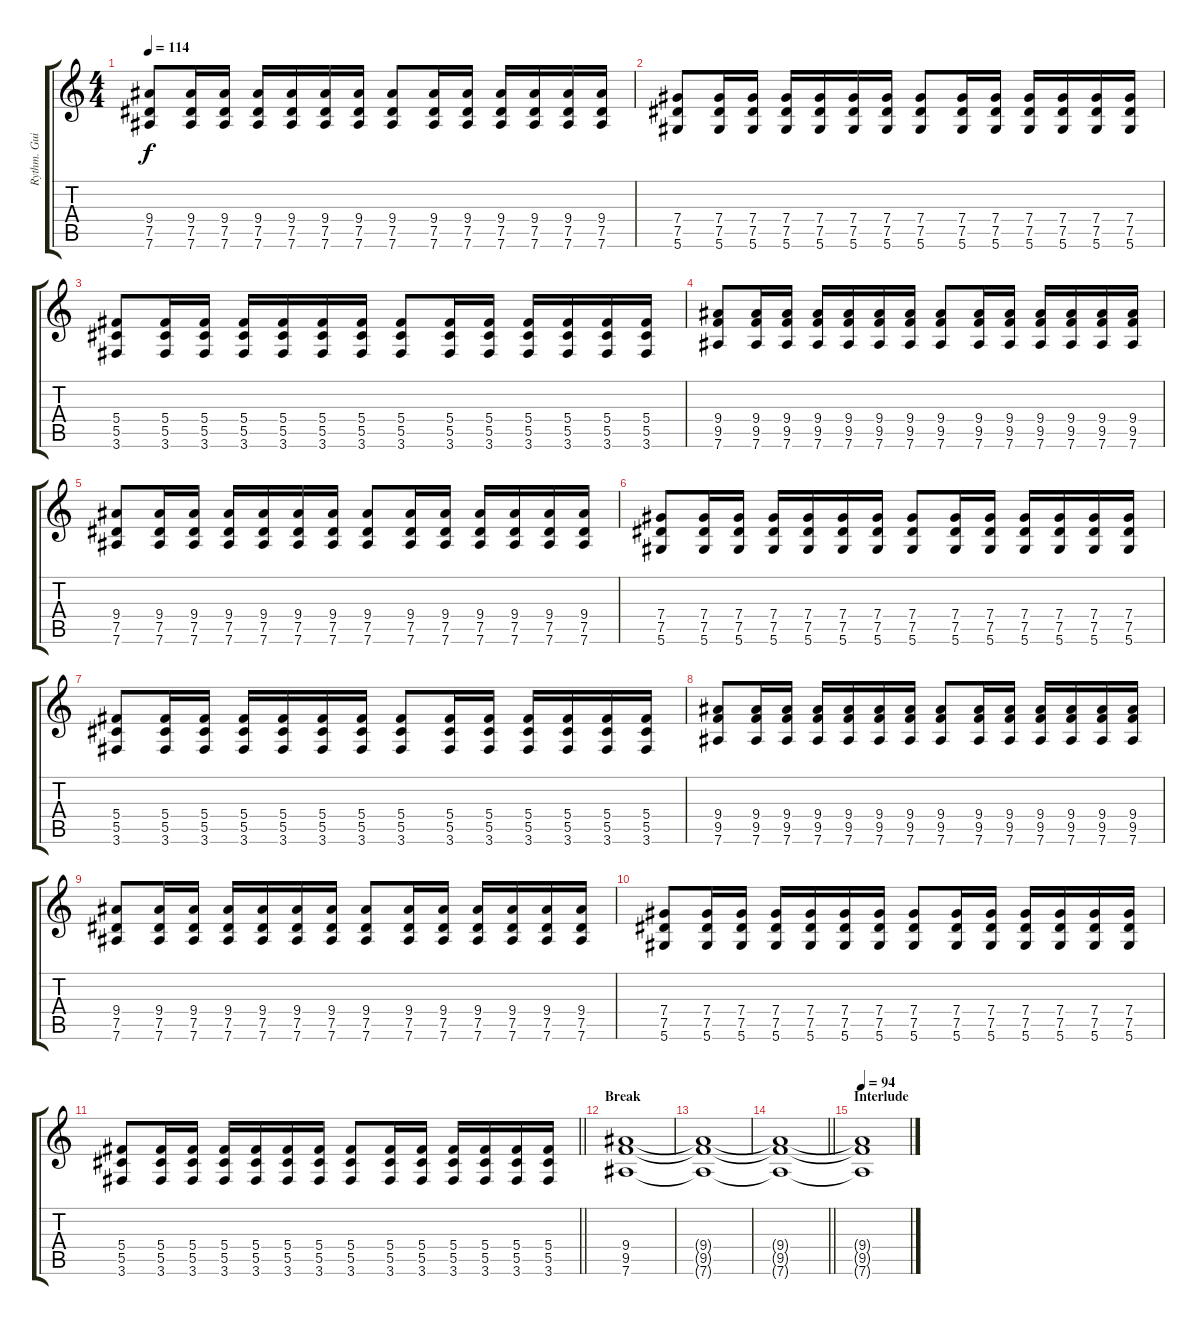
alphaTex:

\track ("Rythm. Guitar" "Rythm. Gui") {instrument distortionguitar}
\staff {score tabs}
\tuning (Eb4 Bb3 Gb3 Db3 Ab2 Eb2) {hide}
\ts (4 4)
\tempo 114
\clef g2
\ks c
(9.4 7.5 7.6).8{dy f} (9.4 7.5 7.6).16 (9.4 7.5 7.6).16 (9.4 7.5 7.6).16 (9.4 7.5 7.6).16 (9.4 7.5 7.6).16 (9.4 7.5 7.6).16 (9.4 7.5 7.6).8 (9.4 7.5 7.6).16 (9.4 7.5 7.6).16 (9.4 7.5 7.6).16 (9.4 7.5 7.6).16 (9.4 7.5 7.6).16 (9.4 7.5 7.6).16 |
(7.4 7.5 5.6).8 (7.4 7.5 5.6).16 (7.4 7.5 5.6).16 (7.4 7.5 5.6).16 (7.4 7.5 5.6).16 (7.4 7.5 5.6).16 (7.4 7.5 5.6).16 (7.4 7.5 5.6).8 (7.4 7.5 5.6).16 (7.4 7.5 5.6).16 (7.4 7.5 5.6).16 (7.4 7.5 5.6).16 (7.4 7.5 5.6).16 (7.4 7.5 5.6).16 |
(5.4 5.5 3.6).8 (5.4 5.5 3.6).16 (5.4 5.5 3.6).16 (5.4 5.5 3.6).16 (5.4 5.5 3.6).16 (5.4 5.5 3.6).16 (5.4 5.5 3.6).16 (5.4 5.5 3.6).8 (5.4 5.5 3.6).16 (5.4 5.5 3.6).16 (5.4 5.5 3.6).16 (5.4 5.5 3.6).16 (5.4 5.5 3.6).16 (5.4 5.5 3.6).16 |
(9.4 9.5 7.6).8 (9.4 9.5 7.6).16 (9.4 9.5 7.6).16 (9.4 9.5 7.6).16 (9.4 9.5 7.6).16 (9.4 9.5 7.6).16 (9.4 9.5 7.6).16 (9.4 9.5 7.6).8 (9.4 9.5 7.6).16 (9.4 9.5 7.6).16 (9.4 9.5 7.6).16 (9.4 9.5 7.6).16 (9.4 9.5 7.6).16 (9.4 9.5 7.6).16 |
(9.4 7.5 7.6).8 (9.4 7.5 7.6).16 (9.4 7.5 7.6).16 (9.4 7.5 7.6).16 (9.4 7.5 7.6).16 (9.4 7.5 7.6).16 (9.4 7.5 7.6).16 (9.4 7.5 7.6).8 (9.4 7.5 7.6).16 (9.4 7.5 7.6).16 (9.4 7.5 7.6).16 (9.4 7.5 7.6).16 (9.4 7.5 7.6).16 (9.4 7.5 7.6).16 |
(7.4 7.5 5.6).8 (7.4 7.5 5.6).16 (7.4 7.5 5.6).16 (7.4 7.5 5.6).16 (7.4 7.5 5.6).16 (7.4 7.5 5.6).16 (7.4 7.5 5.6).16 (7.4 7.5 5.6).8 (7.4 7.5 5.6).16 (7.4 7.5 5.6).16 (7.4 7.5 5.6).16 (7.4 7.5 5.6).16 (7.4 7.5 5.6).16 (7.4 7.5 5.6).16 |
(5.4 5.5 3.6).8 (5.4 5.5 3.6).16 (5.4 5.5 3.6).16 (5.4 5.5 3.6).16 (5.4 5.5 3.6).16 (5.4 5.5 3.6).16 (5.4 5.5 3.6).16 (5.4 5.5 3.6).8 (5.4 5.5 3.6).16 (5.4 5.5 3.6).16 (5.4 5.5 3.6).16 (5.4 5.5 3.6).16 (5.4 5.5 3.6).16 (5.4 5.5 3.6).16 |
(9.4 9.5 7.6).8 (9.4 9.5 7.6).16 (9.4 9.5 7.6).16 (9.4 9.5 7.6).16 (9.4 9.5 7.6).16 (9.4 9.5 7.6).16 (9.4 9.5 7.6).16 (9.4 9.5 7.6).8 (9.4 9.5 7.6).16 (9.4 9.5 7.6).16 (9.4 9.5 7.6).16 (9.4 9.5 7.6).16 (9.4 9.5 7.6).16 (9.4 9.5 7.6).16 |
(9.4 7.5 7.6).8 (9.4 7.5 7.6).16 (9.4 7.5 7.6).16 (9.4 7.5 7.6).16 (9.4 7.5 7.6).16 (9.4 7.5 7.6).16 (9.4 7.5 7.6).16 (9.4 7.5 7.6).8 (9.4 7.5 7.6).16 (9.4 7.5 7.6).16 (9.4 7.5 7.6).16 (9.4 7.5 7.6).16 (9.4 7.5 7.6).16 (9.4 7.5 7.6).16 |
(7.4 7.5 5.6).8 (7.4 7.5 5.6).16 (7.4 7.5 5.6).16 (7.4 7.5 5.6).16 (7.4 7.5 5.6).16 (7.4 7.5 5.6).16 (7.4 7.5 5.6).16 (7.4 7.5 5.6).8 (7.4 7.5 5.6).16 (7.4 7.5 5.6).16 (7.4 7.5 5.6).16 (7.4 7.5 5.6).16 (7.4 7.5 5.6).16 (7.4 7.5 5.6).16 |
\barLineRight lightlight
(5.4 5.5 3.6).8 (5.4 5.5 3.6).16 (5.4 5.5 3.6).16 (5.4 5.5 3.6).16 (5.4 5.5 3.6).16 (5.4 5.5 3.6).16 (5.4 5.5 3.6).16 (5.4 5.5 3.6).8 (5.4 5.5 3.6).16 (5.4 5.5 3.6).16 (5.4 5.5 3.6).16 (5.4 5.5 3.6).16 (5.4 5.5 3.6).16 (5.4 5.5 3.6).16 |
\section ("" "Break")
(9.4 9.5 7.6).1{volume 0} |
(9.4{t} 9.5{t} 7.6{t}).1 |
\barLineRight lightlight
(9.4{t} 9.5{t} 7.6{t}).1 |
\section ("" "Interlude")
\tempo 94
(9.4{t} 9.5{t} 7.6{t}).1
